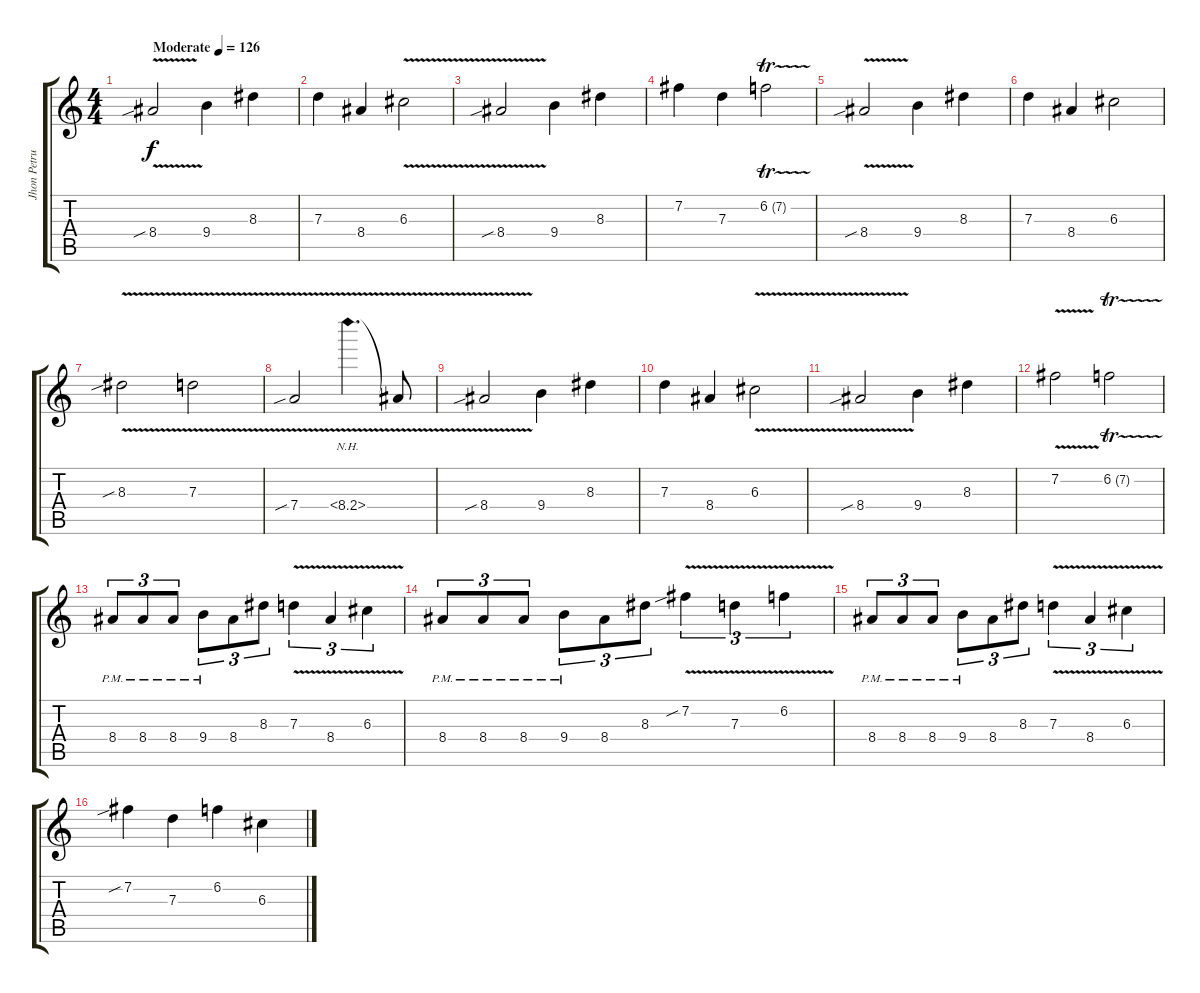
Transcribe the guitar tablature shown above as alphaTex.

\track ("Jhon Petrucci Lead 1" "Jhon Petru") {instrument distortionguitar}
\staff {score tabs}
\tuning (E4 B3 G3 D3 A2 E2) {hide}
\ts (4 4)
\tempo (126 "Moderate")
\clef g2
\ks c
8.4{v sib}.2{dy f instrument distortionguitar} 9.4.4 8.3.4 |
7.3.4 8.4.4 6.3{v}.2 |
8.4{v sib}.2 9.4.4 8.3.4 |
7.2.4 7.3.4 6.2{tr (7 32)}.2 |
8.4{v sib}.2 9.4.4 8.3.4 |
7.3.4 8.4.4 6.3.2 |
8.3{v sib}.2 7.3{v}.2 |
7.4{v sib}.2 8.4{nh v}.4{d instrument guitarharmonics} 8.4{t}.8{instrument distortionguitar} |
8.4{v sib}.2{instrument distortionguitar} 9.4.4 8.3.4 |
7.3.4 8.4.4 6.3{v}.2 |
8.4{v sib}.2 9.4.4 8.3.4 |
7.2{v}.2 6.2{tr (7 32)}.2 |
8.4{pm}.8{tu (3 2)} 8.4{pm}.8{tu (3 2)} 8.4{pm}.8{tu (3 2)} 9.4{pm}.8{tu (3 2)} 8.4.8{tu (3 2)} 8.3.8{tu (3 2)} 7.3{v}.4{tu (3 2)} 8.4{v}.4{tu (3 2)} 6.3{v}.4{tu (3 2)} |
8.4{pm}.8{tu (3 2)} 8.4{pm}.8{tu (3 2)} 8.4{pm}.8{tu (3 2)} 9.4{pm}.8{tu (3 2)} 8.4.8{tu (3 2)} 8.3.8{tu (3 2)} 7.2{v sib}.4{tu (3 2)} 7.3{v}.4{tu (3 2)} 6.2{v}.4{tu (3 2)} |
8.4{pm}.8{tu (3 2)} 8.4{pm}.8{tu (3 2)} 8.4{pm}.8{tu (3 2)} 9.4{pm}.8{tu (3 2)} 8.4.8{tu (3 2)} 8.3.8{tu (3 2)} 7.3{v}.4{tu (3 2)} 8.4{v}.4{tu (3 2)} 6.3{v}.4{tu (3 2)} |
7.2{sib}.4 7.3.4 6.2.4 6.3.4
